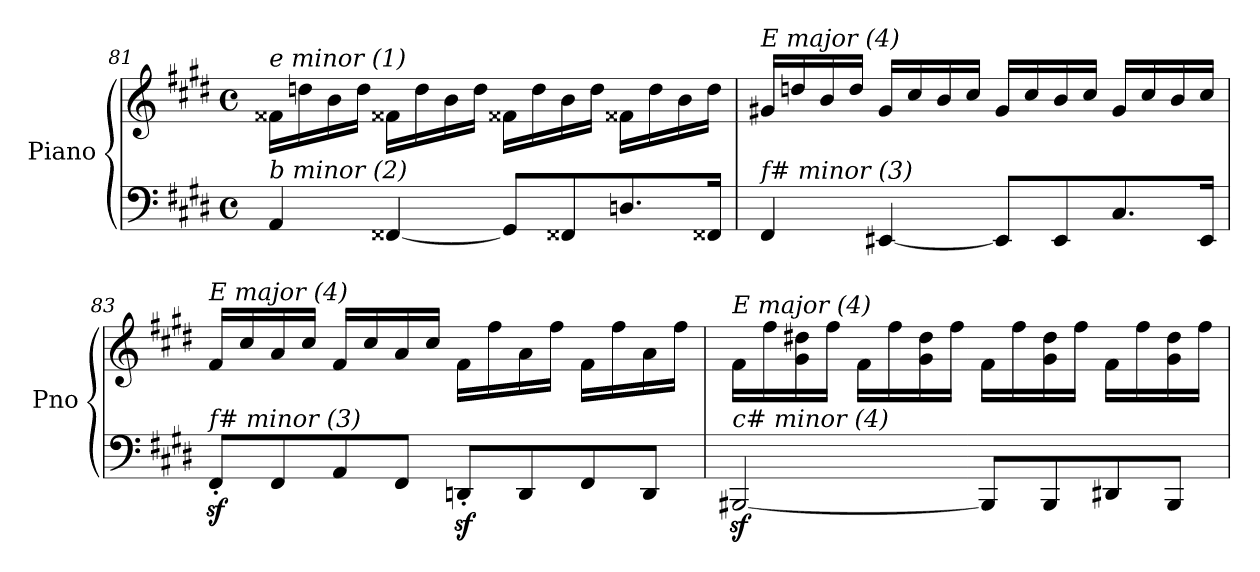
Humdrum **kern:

**kern	**kern	**dynam
*part1	*part1	*part1
*staff2	*staff1	*staff1/2
*I"Piano	*	*
*I'Pno	*	*
*clefF4	*clefG2	*
*k[f#c#g#d#]	*k[f#c#g#d#]	*
*M4/4	*M4/4	*
*met(c)	*met(c)	*
=81	=81	=81
!	!LO:TX:i:t=e minor (1)	!
!LO:TX:i:t=b minor (2)	!	!
4AA/	16f##Xi\LL	.
.	16ddn\	.
.	16b\	.
.	16dd\JJ	.
!	!	!LO:DY:a=2
[4FF##Xi/	16f##Xi\LL	other-dynamics
.	16dd\	.
.	16b\	.
.	16dd\JJ	.
8GG/L]	16f##Xi\LL	.
.	16dd\	.
8FF##Xi/	16b\	.
.	16dd\JJ	.
8.Dn/	16f##Xi\LL	.
.	16dd\	.
.	16b\	.
16FF##Xi/Jk	16dd\JJ	.
!!LO:LB:g=z
=82	=82	=82
!	!LO:TX:i:t=E major (4)	!
!LO:TX:i:t=f# minor (3)	!	!
4FF#/	16g#X/LL	.
.	16ddn/	.
.	16b/	.
.	16dd/JJ	.
[4EE#X/	16g#/LL	.
.	16cc#/	.
.	16b/	.
.	16cc#/JJ	.
8EE#/L]	16g#/LL	.
.	16cc#/	.
8EE#/	16b/	.
.	16cc#/JJ	.
8.C#/	16g#/LL	.
.	16cc#/	.
.	16b/	.
16EE#/Jk	16cc#/JJ	.
=83	=83	=83
!	!LO:TX:i:t=E major (4)	!
!LO:TX:i:t=f# minor (3)	!	!
8FF#z>'/L	16f#/LL	.
.	16cc#/	.
8FF#/	16a/	.
.	16cc#/JJ	.
8AA/	16f#/LL	.
.	16cc#/	.
8FF#/J	16a/	.
.	16cc#/JJ	.
8DDnz>'/L	16f#\LL	.
.	16ff#\	.
8DD/	16a\	.
.	16ff#\JJ	.
8FF#/	16f#\LL	.
.	16ff#\	.
8DD/J	16a\	.
.	16ff#\JJ	.
=84	=84	=84
!	!LO:TX:i:t=E major (4)	!
!LO:TX:i:t=c# minor (4)	!	!
[2BBB#Xz>/	16f#\LL	.
.	16ff#\	.
.	16g#\ 16dd#X\	.
.	16ff#\JJ	.
.	16f#\LL	.
.	16ff#\	.
.	16g#\ 16dd#\	.
.	16ff#\JJ	.
8BBB#/L]	16f#\LL	.
.	16ff#\	.
8BBB#/	16g#\ 16dd#\	.
.	16ff#\JJ	.
8DD#X/	16f#\LL	.
.	16ff#\	.
8BBB#/J	16g#\ 16dd#\	.
.	16ff#\JJ	.
=	=	=
*-	*-	*-
